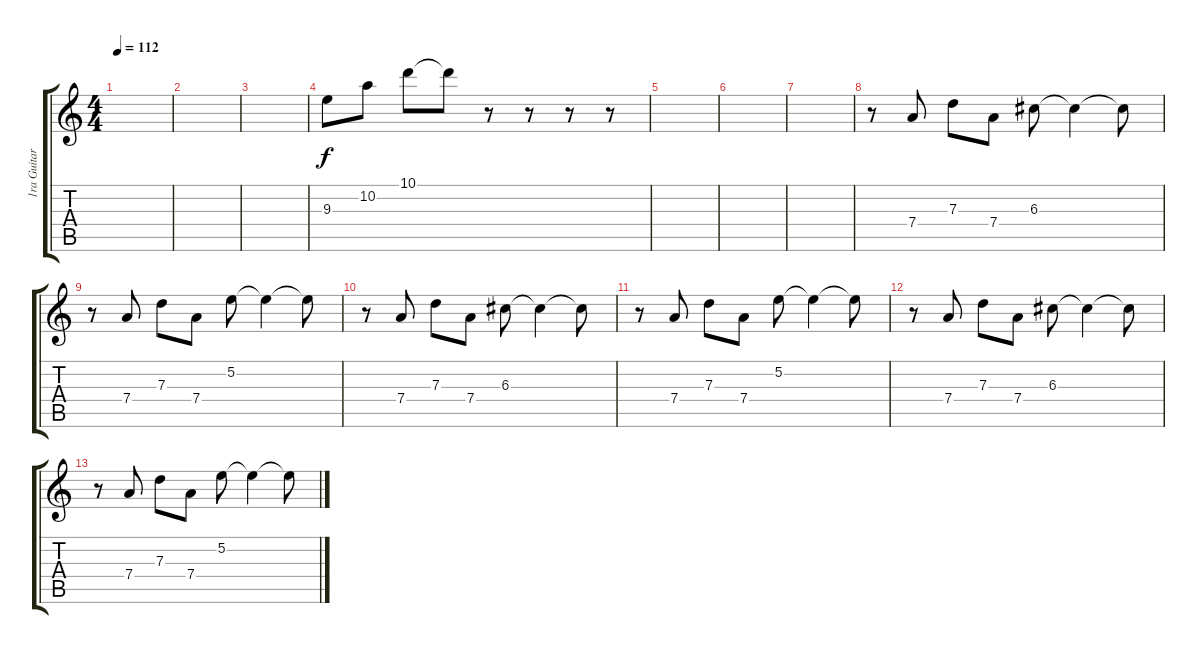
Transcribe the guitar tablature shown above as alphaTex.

\track ("1ra Guitarra" "1ra Guitar") {instrument electricguitarclean}
\staff {score tabs}
\tuning (E4 B3 G3 D3 A2 E2) {hide}
\ts (4 4)
\tempo 112
\clef g2
\ks c
|
|
|
9.3.8 10.2.8 10.1.8 10.1{t}.8 r.8 r.8 r.8 r.8 |
|
|
|
r.8 7.4.8 7.3.8 7.4.8 6.3.8 6.3{t}.4 6.3{t}.8 |
r.8 7.4.8 7.3.8 7.4.8 5.2.8 5.2{t}.4 5.2{t}.8 |
r.8 7.4.8 7.3.8 7.4.8 6.3.8 6.3{t}.4 6.3{t}.8 |
r.8 7.4.8 7.3.8 7.4.8 5.2.8 5.2{t}.4 5.2{t}.8 |
r.8 7.4.8 7.3.8 7.4.8 6.3.8 6.3{t}.4 6.3{t}.8 |
r.8 7.4.8 7.3.8 7.4.8 5.2.8 5.2{t}.4 5.2{t}.8
